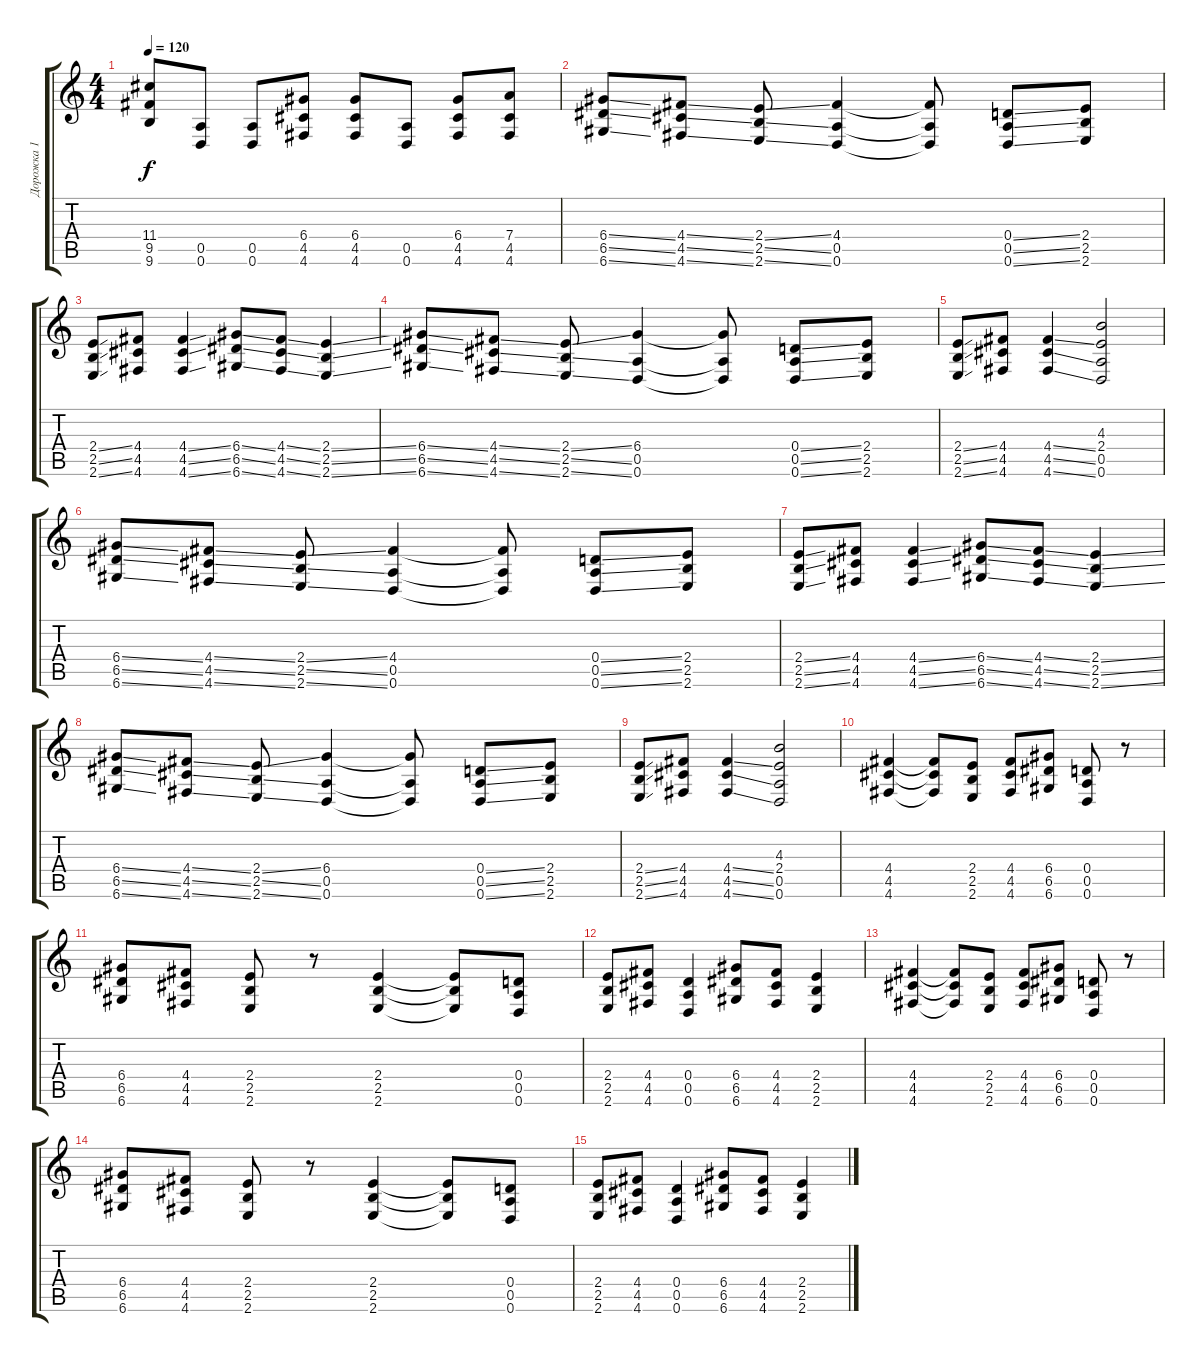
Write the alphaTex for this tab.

\track ("Дорожка 1" "Дорожка 1") {instrument distortionguitar}
\staff {score tabs}
\tuning (E4 B3 G3 D3 A2 D2) {hide}
\ts (4 4)
\tempo 120
\clef g2
\ks c
(11.4 9.5 9.6).8{dy f} (0.5 0.6).8 (0.5 0.6).8 (6.4 4.5 4.6).8 (6.4 4.5 4.6).8 (0.5 0.6).8 (6.4 4.5 4.6).8 (7.4 4.5 4.6).8 |
(6.4{ss} 6.5{ss} 6.6{ss}).8 (4.4{ss} 4.5{ss} 4.6{ss}).8 (2.4{ss} 2.5{ss} 2.6{ss}).8 (4.4 0.5 0.6).4 (4.4{t} 0.5{t} 0.6{t}).8 (0.4{ss} 0.5{ss} 0.6{ss}).8 (2.4 2.5 2.6).8 |
(2.4{ss} 2.5{ss} 2.6{ss}).8 (4.4 4.5 4.6).8 (4.4{ss} 4.5{ss} 4.6{ss}).4 (6.4{ss} 6.5{ss} 6.6{ss}).8 (4.4{ss} 4.5{ss} 4.6{ss}).8 (2.4{ss} 2.5{ss} 2.6{ss}).4 |
(6.4{ss} 6.5{ss} 6.6{ss}).8 (4.4{ss} 4.5{ss} 4.6{ss}).8 (2.4{ss} 2.5{ss} 2.6{ss}).8 (6.4 0.5 0.6).4 (6.4{t} 0.5{t} 0.6{t}).8 (0.4{ss} 0.5{ss} 0.6{ss}).8 (2.4 2.5 2.6).8 |
(2.4{ss} 2.5{ss} 2.6{ss}).8 (4.4 4.5 4.6).8 (4.4{ss} 4.5{ss} 4.6{ss}).4 (4.3 2.4 0.5 0.6).2 |
(6.4{ss} 6.5{ss} 6.6{ss}).8 (4.4{ss} 4.5{ss} 4.6{ss}).8 (2.4{ss} 2.5{ss} 2.6{ss}).8 (4.4 0.5 0.6).4 (4.4{t} 0.5{t} 0.6{t}).8 (0.4{ss} 0.5{ss} 0.6{ss}).8 (2.4 2.5 2.6).8 |
(2.4{ss} 2.5{ss} 2.6{ss}).8 (4.4 4.5 4.6).8 (4.4{ss} 4.5{ss} 4.6{ss}).4 (6.4{ss} 6.5{ss} 6.6{ss}).8 (4.4{ss} 4.5{ss} 4.6{ss}).8 (2.4{ss} 2.5{ss} 2.6{ss}).4 |
(6.4{ss} 6.5{ss} 6.6{ss}).8 (4.4{ss} 4.5{ss} 4.6{ss}).8 (2.4{ss} 2.5{ss} 2.6{ss}).8 (6.4 0.5 0.6).4 (6.4{t} 0.5{t} 0.6{t}).8 (0.4{ss} 0.5{ss} 0.6{ss}).8 (2.4 2.5 2.6).8 |
(2.4{ss} 2.5{ss} 2.6{ss}).8 (4.4 4.5 4.6).8 (4.4{ss} 4.5{ss} 4.6{ss}).4 (4.3 2.4 0.5 0.6).2 |
(4.4 4.5 4.6).4 (4.4{t} 4.5{t} 4.6{t}).8 (2.4 2.5 2.6).8 (4.4 4.5 4.6).8 (6.4 6.5 6.6).8 (0.4 0.5 0.6).8 r.8 |
(6.4 6.5 6.6).8 (4.4 4.5 4.6).8 (2.4 2.5 2.6).8 r.8 (2.4 2.5 2.6).4 (2.4{t} 2.5{t} 2.6{t}).8 (0.4 0.5 0.6).8 |
(2.4 2.5 2.6).8 (4.4 4.5 4.6).8 (0.4 0.5 0.6).4 (6.4 6.5 6.6).8 (4.4 4.5 4.6).8 (2.4 2.5 2.6).4 |
(4.4 4.5 4.6).4 (4.4{t} 4.5{t} 4.6{t}).8 (2.4 2.5 2.6).8 (4.4 4.5 4.6).8 (6.4 6.5 6.6).8 (0.4 0.5 0.6).8 r.8 |
(6.4 6.5 6.6).8 (4.4 4.5 4.6).8 (2.4 2.5 2.6).8 r.8 (2.4 2.5 2.6).4 (2.4{t} 2.5{t} 2.6{t}).8 (0.4 0.5 0.6).8 |
(2.4 2.5 2.6).8 (4.4 4.5 4.6).8 (0.4 0.5 0.6).4 (6.4 6.5 6.6).8 (4.4 4.5 4.6).8 (2.4 2.5 2.6).4
